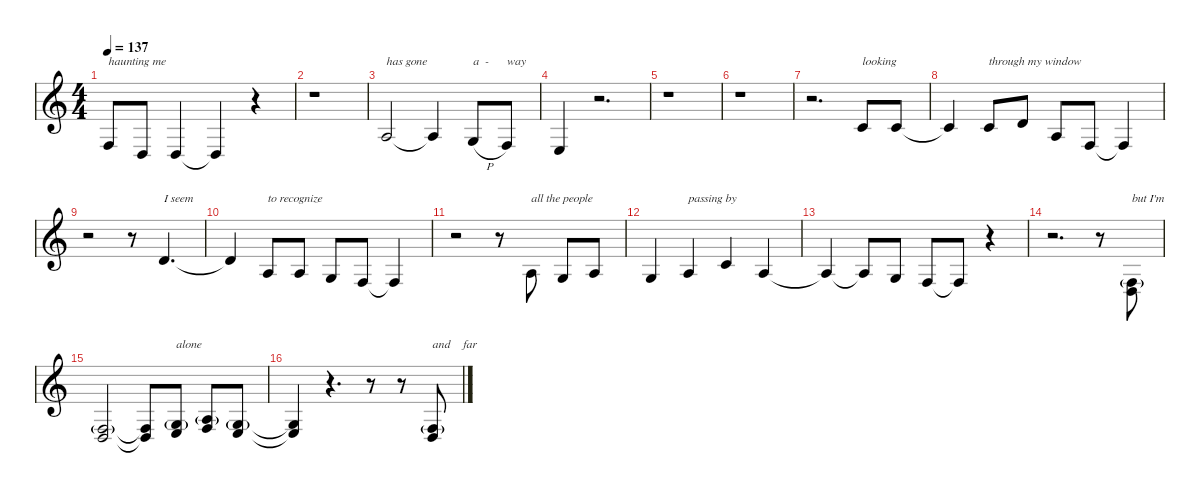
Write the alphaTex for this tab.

\defaultSystemsLayout 4
\hideDynamics
\bracketExtendMode nobrackets
\singleTrackTrackNamePolicy hidden
\multiTrackTrackNamePolicy hidden
\firstSystemTrackNameMode fullname
\firstSystemTrackNameOrientation horizontal
\otherSystemsTrackNameOrientation horizontal
\track ("Mikael Akerfeldt (vocal)" "led.synth.") {instrument lead2sawtooth}
\staff {score}
\tuning (E4 B3 G3 D3 A2 E2)
\ts (4 4)
\tempo 137
\clef g2
\ks c
3.4.8{txt "haunting me" dy f beam Up} 0.4.8{beam Up} 0.4.4{beam Up} 0.4{t}.4{beam Up} r.4{beam Up} |
r.1{beam Down} |
7.4.2{txt "has gone" beam Up} 7.4{t}.4{beam Up} 5.4{h}.8{txt "a  -" beam Up} 3.4.8{txt "way" beam Up} |
2.4.4{beam Up} r.2{d beam Up} |
r.1{beam Down} |
r.1{beam Down} |
r.2{d beam Down} 10.4.8{txt "looking" beam Up} 10.4.8{beam Up} |
10.4{t}.4{beam Up} 10.4.8{txt "through my window" beam Up} 12.4.8{beam Up} 12.5.8{beam Up} 13.6.8{beam Up} 13.6{t}.4{beam Up} |
r.2{beam Down} r.8{beam Down} 12.4.4{d txt "I seem" beam Up} |
12.4{t}.4{beam Up} 12.5.8{txt "to recognize" beam Up} 12.5.8{beam Up} 10.5.8{beam Up} 13.6.8{beam Up} 13.6{t}.4{beam Up} |
r.2{beam Down} r.8{beam Down} 12.5.8{txt "all the people" beam Up} 10.5.8{beam Up} 12.5.8{beam Up} |
10.5.4{beam Up} 12.5.4{txt "passing by" beam Up} 10.4.4{beam Up} 12.5.4{beam Up} |
12.5{t}.4{beam Up} 12.5{t}.8{beam Up} 10.5.8{beam Up} 13.6.8{beam Up} 13.6{t}.8{beam Up} r.4{beam Up} |
r.2{d beam Down} r.8{beam Down} (3.4{g} 5.5).8{txt "but I'm" beam Up} |
(3.4{g} 5.5).2{beam Up} (3.4{t} 5.5{t}).8{beam Up} (5.4{g} 7.5).8{txt "alone" beam Up} (7.4{g} 8.5).8{beam Up} (5.4{g} 7.5).8{beam Up} |
(5.4{t} 7.5{t}).4{beam Up} r.4{d beam Up} r.8{beam Up} r.8{beam Up} (3.4{g} 5.5).8{txt "and    far" beam Up}
